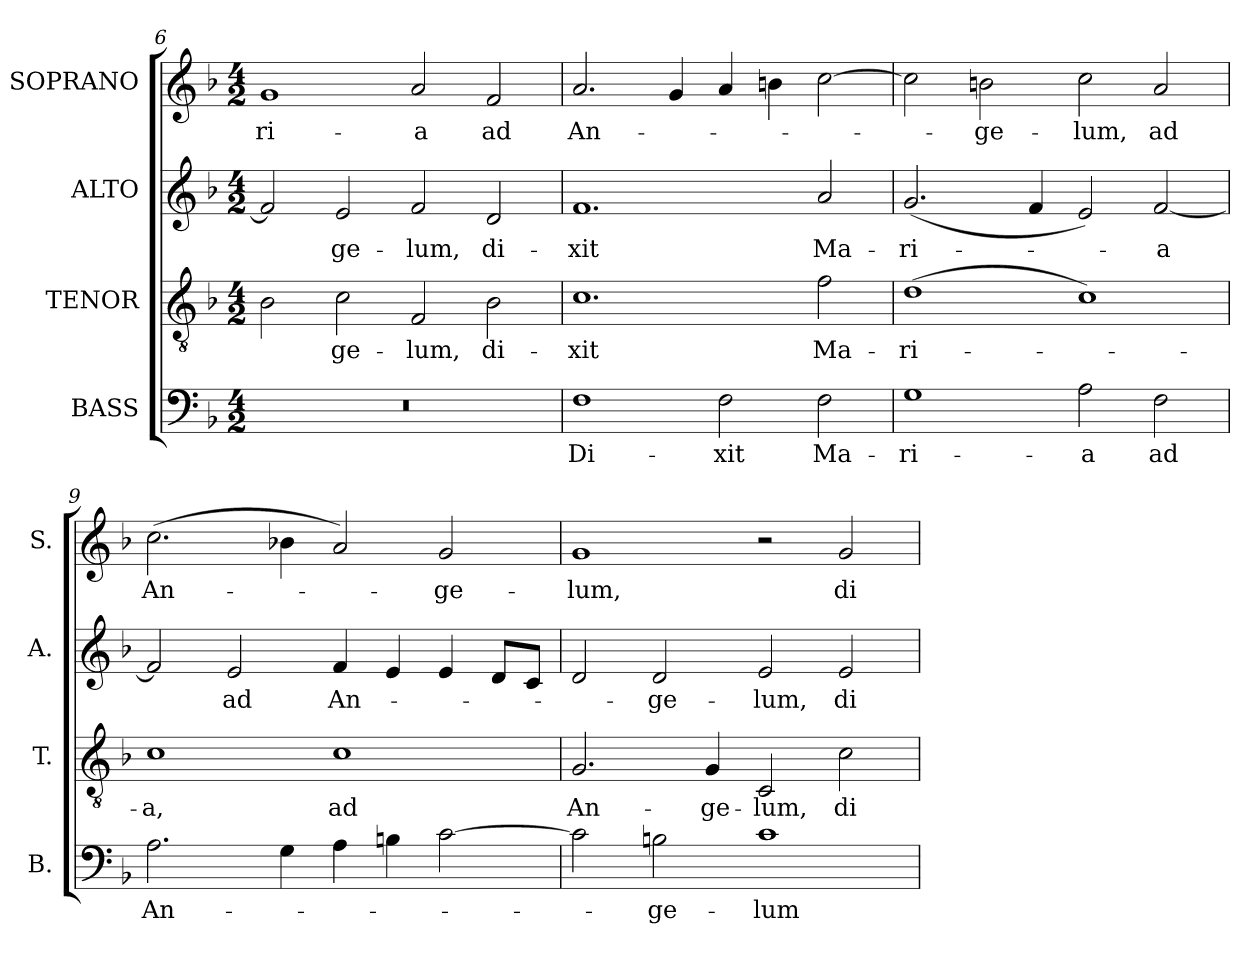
**kern	**text	**kern	**text	**kern	**text	**kern	**text
*part4	*part4	*part3	*part3	*part2	*part2	*part1	*part1
*staff4	*staff4	*staff3	*staff3	*staff2	*staff2	*staff1	*staff1
*I"BASS	*	*I"TENOR	*	*I"ALTO	*	*I"SOPRANO	*
*I'B.	*	*I'T.	*	*I'A.	*	*I'S.	*
*clefF4	*	*clefGv2	*	*clefG2	*	*clefG2	*
*	*	*ITrd7c12	*	*	*	*	*
*k[b-]	*	*k[b-]	*	*k[b-]	*	*k[b-]	*
*F:	*	*F:	*	*F:	*	*F:	*
*M4/2	*	*M4/2	*	*M4/2	*	*M4/2	*
=6	=6	=6	=6	=6	=6	=6	=6
!LO:N:vis=1	!	!	!	!	!	!	!
!	!	!	!	!	!	!	!LO:LY:b:color=#000000
0r	.	2BB-i\	.	2fi/]	.	1gi	-ri-
!	!	!	!LO:LY:b:color=#000000	!	!	!	!
!	!	!	!	!	!LO:LY:b:color=#000000	!	!
.	.	2Ci\	-ge-	2ei/	-ge-	.	.
!	!	!	!LO:LY:b:color=#000000	!	!	!	!
!	!	!	!	!	!LO:LY:b:color=#000000	!	!
!	!	!	!	!	!	!	!LO:LY:b:color=#000000
.	.	2FFi/	-lum,	2fi/	-lum,	2ai/	-a
!	!	!	!LO:LY:b:color=#000000	!	!	!	!
!	!	!	!	!	!LO:LY:b:color=#000000	!	!
!	!	!	!	!	!	!	!LO:LY:b:color=#000000
.	.	2BB-i\	di-	2di/	di-	2fi/	ad
!!LO:LB:g=z
=7	=7	=7	=7	=7	=7	=7	=7
!	!LO:LY:b:color=#000000	!	!	!	!	!	!
!	!	!	!LO:LY:b:color=#000000	!	!	!	!
!	!	!	!	!	!LO:LY:b:color=#000000	!	!
!	!	!	!	!	!	!	!LO:LY:b:color=#000000
1Fi	Di-	1.Ci	-xit	1.fi	-xit	2.ai/	An-
.	.	.	.	.	.	4gi/	.
!	!LO:LY:b:color=#000000	!	!	!	!	!	!
2Fi\	-xit	.	.	.	.	4ai/	.
.	.	.	.	.	.	4bni\	.
!	!LO:LY:b:color=#000000	!	!	!	!	!	!
!	!	!	!LO:LY:b:color=#000000	!	!	!	!
!	!	!	!	!	!LO:LY:b:color=#000000	!	!
2Fi\	Ma-	2Fi\	Ma-	2ai/	Ma-	[2cci\	.
=8	=8	=8	=8	=8	=8	=8	=8
!	!LO:LY:b:color=#000000	!	!	!	!	!	!
!	!	!	!LO:LY:b:color=#000000	!	!	!	!
!	!	!	!	!	!LO:LY:b:color=#000000	!	!
1Gi	-ri-	(1Di	-ri-	(2.gi/	-ri-	2cci\]	.
!	!	!	!	!	!	!	!LO:LY:b:color=#000000
.	.	.	.	.	.	2bni\	-ge-
.	.	.	.	4fi/	.	.	.
!	!LO:LY:b:color=#000000	!	!	!	!	!	!
!	!	!	!	!	!	!	!LO:LY:b:color=#000000
2Ai\	-a	1Ci)	.	2ei/)	.	2cci\	-lum,
!	!LO:LY:b:color=#000000	!	!	!	!	!	!
!	!	!	!	!	!LO:LY:b:color=#000000	!	!
!	!	!	!	!	!	!	!LO:LY:b:color=#000000
2Fi\	ad	.	.	[2fi/	-a	2ai/	ad
=9	=9	=9	=9	=9	=9	=9	=9
!	!LO:LY:b:color=#000000	!	!	!	!	!	!
!	!	!	!LO:LY:b:color=#000000	!	!	!	!
!	!	!	!	!	!	!	!LO:LY:b:color=#000000
2.Ai\	An-	1Ci	-a,	2fi/]	.	(2.cci\	An-
!	!	!	!	!	!LO:LY:b:color=#000000	!	!
.	.	.	.	2ei/	ad	.	.
4Gi\	.	.	.	.	.	4b-Xi\	.
!	!	!	!LO:LY:b:color=#000000	!	!	!	!
!	!	!	!	!	!LO:LY:b:color=#000000	!	!
4Ai\	.	1Ci	ad	4fi/	An-	2ai/)	.
4Bni\	.	.	.	4ei/	.	.	.
!	!	!	!	!	!	!	!LO:LY:b:color=#000000
[2ci\	.	.	.	4ei/	.	2gi/	-ge-
.	.	.	.	8di/L	.	.	.
.	.	.	.	8ci/J	.	.	.
=10	=10	=10	=10	=10	=10	=10	=10
!	!	!	!LO:LY:b:color=#000000	!	!	!	!
!	!	!	!	!	!	!	!LO:LY:b:color=#000000
2ci\]	.	2.GGi/	An-	2di/	.	1gi	-lum,
!	!LO:LY:b:color=#000000	!	!	!	!	!	!
!	!	!	!	!	!LO:LY:b:color=#000000	!	!
2Bni\	-ge-	.	.	2di/	-ge-	.	.
!	!	!	!LO:LY:b:color=#000000	!	!	!	!
.	.	4GGi/	-ge-	.	.	.	.
!	!LO:LY:b:color=#000000	!	!	!	!	!	!
!	!	!	!LO:LY:b:color=#000000	!	!	!	!
!	!	!	!	!	!LO:LY:b:color=#000000	!	!
1ci	-lum	2CCi/	-lum,	2ei/	-lum,	2r	.
!	!	!	!LO:LY:b:color=#000000	!	!	!	!
!	!	!	!	!	!LO:LY:b:color=#000000	!	!
!	!	!	!	!	!	!	!LO:LY:b:color=#000000
.	.	2Ci\	di-	2ei/	di-	2gi/	di-
=	=	=	=	=	=	=	=
*-	*-	*-	*-	*-	*-	*-	*-
